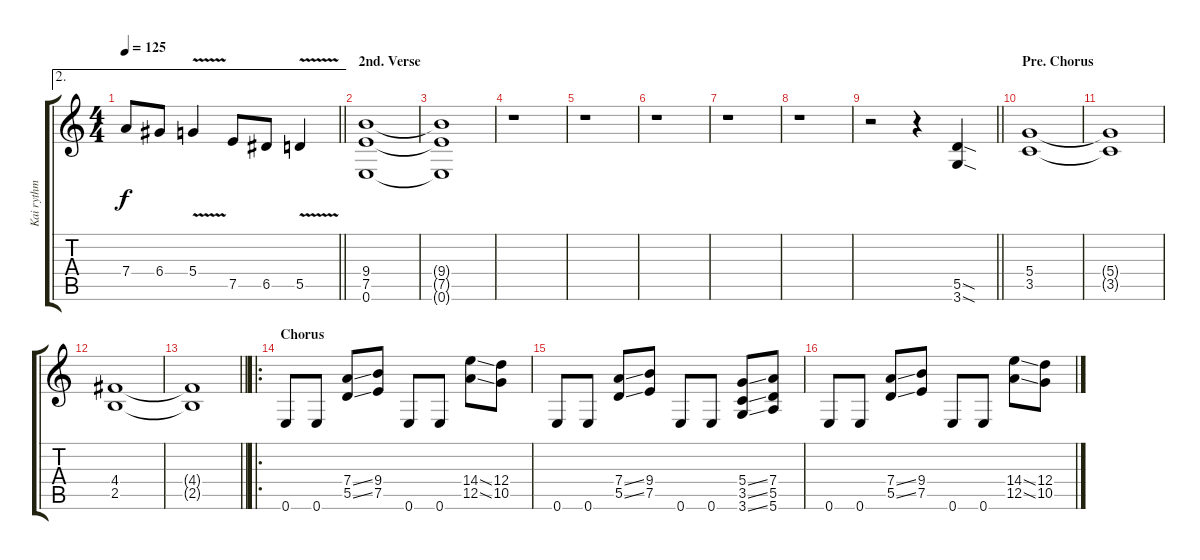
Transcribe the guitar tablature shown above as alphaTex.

\track ("Kai rythm" "Kai rythm") {instrument distortionguitar}
\staff {score tabs}
\tuning (E4 B3 G3 D3 A2 E2) {hide}
\ae 2
\ts (4 4)
\tempo 125
\clef g2
\barLineRight lightlight
\ks c
7.4.8{dy f} 6.4.8 5.4{v}.4 7.5.8 6.5.8 5.5{v}.4 |
\section ("" "2nd. Verse")
(9.4 7.5 0.6).1{volume 0} |
(9.4{t} 7.5{t} 0.6{t}).1 |
r.1 |
r.1 |
r.1 |
r.1 |
r.1 |
\barLineRight lightlight
r.2{volume 13} r.4 (5.5{sod} 3.6{sod}).4 |
\section ("" "Pre. Chorus")
(5.4 3.5).1 |
(5.4{t} 3.5{t}).1 |
(4.4 2.5).1 |
\barLineRight lightlight
(4.4{t} 2.5{t}).1 |
\ro
\section ("" "Chorus")
0.6.8 0.6.8 (7.4{ss} 5.5{ss}).8 (9.4 7.5).8 0.6.8 0.6.8 (14.4{ss} 12.5{ss}).8 (12.4 10.5).8 |
0.6.8 0.6.8 (7.4{ss} 5.5{ss}).8 (9.4 7.5).8 0.6.8 0.6.8 (5.4{ss} 3.5{ss} 3.6{ss}).8 (7.4 5.5 5.6).8 |
0.6.8 0.6.8 (7.4{ss} 5.5{ss}).8 (9.4 7.5).8 0.6.8 0.6.8 (14.4{ss} 12.5{ss}).8 (12.4 10.5).8
